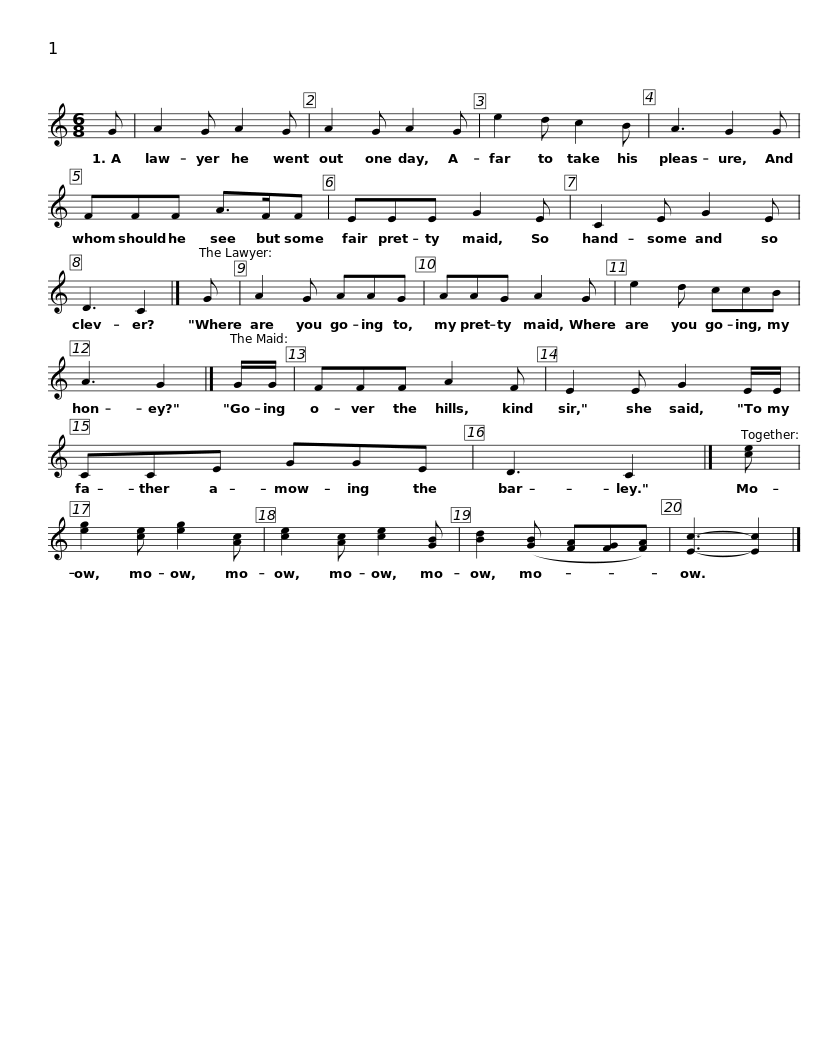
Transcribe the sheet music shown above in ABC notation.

X:1
L:1/8
M:6/8
I:linebreak $
K:C
V:1 treble
V:1
 G | A2 G A2 G | A2 G A2 G | e2 d c2 B | A3 G2 G | %5
 FFF A>FF |$ EEE G2 E | C2 E G2 E | D3 C2 |] G | %10
 A2 G AAG |$ AAG A2 G | e2 d ccB | A3 G2 |] G/G/ | %15
 FFF A2 F |$ E2 E G2 E/E/ | CCE GGE | D3 C2 |] [ce] | %20
 [eg]2 [ce] [eg]2 [Ac] | [ce]2 [Ac] [ce]2 [GB] |$ [Bd]2 ([GB] [FA][FG][FA]) | [Ec]3- [Ec]2 |] %24
